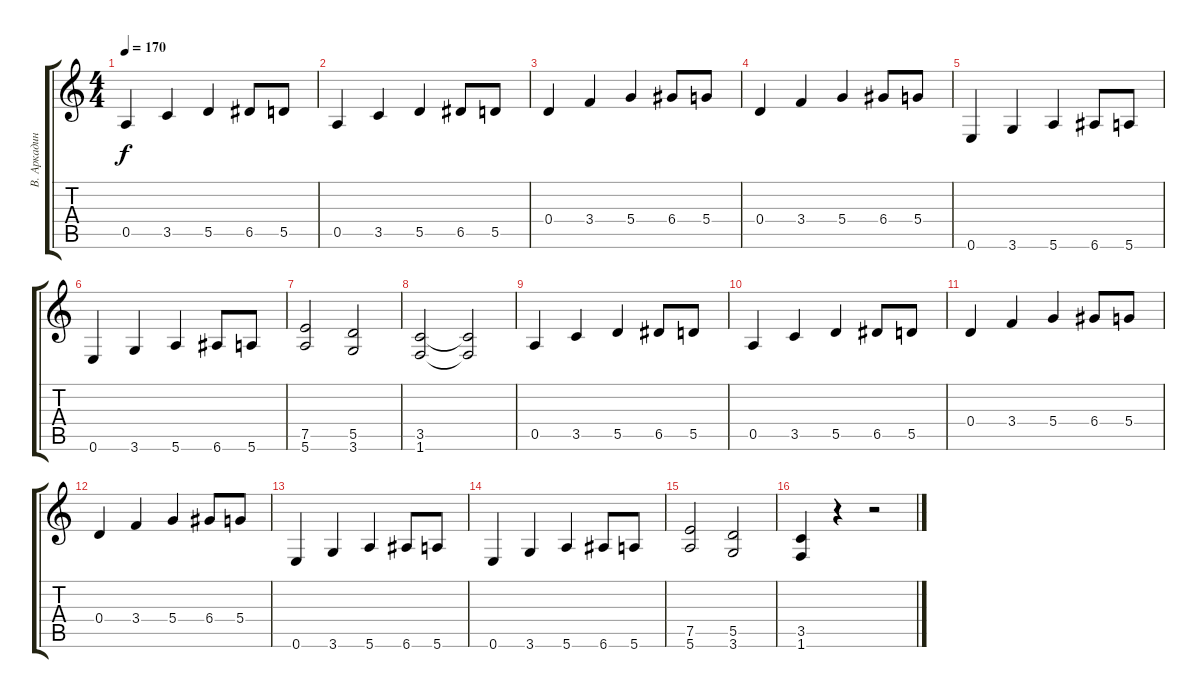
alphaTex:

\track ("В. Аркадин" "В. Аркадин") {instrument distortionguitar}
\staff {score tabs}
\tuning (E4 B3 G3 D3 A2 E2) {hide}
\ts (4 4)
\tempo 170
\clef g2
\ks c
0.5.4{dy f} 3.5.4 5.5.4 6.5.8 5.5.8 |
0.5.4 3.5.4 5.5.4 6.5.8 5.5.8 |
0.4.4 3.4.4 5.4.4 6.4.8 5.4.8 |
0.4.4 3.4.4 5.4.4 6.4.8 5.4.8 |
0.6.4 3.6.4 5.6.4 6.6.8 5.6.8 |
0.6.4 3.6.4 5.6.4 6.6.8 5.6.8 |
(7.5 5.6).2 (5.5 3.6).2 |
(3.5 1.6).2 (3.5{t} 1.6{t}).2 |
0.5.4 3.5.4 5.5.4 6.5.8 5.5.8 |
0.5.4 3.5.4 5.5.4 6.5.8 5.5.8 |
0.4.4 3.4.4 5.4.4 6.4.8 5.4.8 |
0.4.4 3.4.4 5.4.4 6.4.8 5.4.8 |
0.6.4 3.6.4 5.6.4 6.6.8 5.6.8 |
0.6.4 3.6.4 5.6.4 6.6.8 5.6.8 |
(7.5 5.6).2 (5.5 3.6).2 |
(3.5 1.6).4 r.4 r.2
